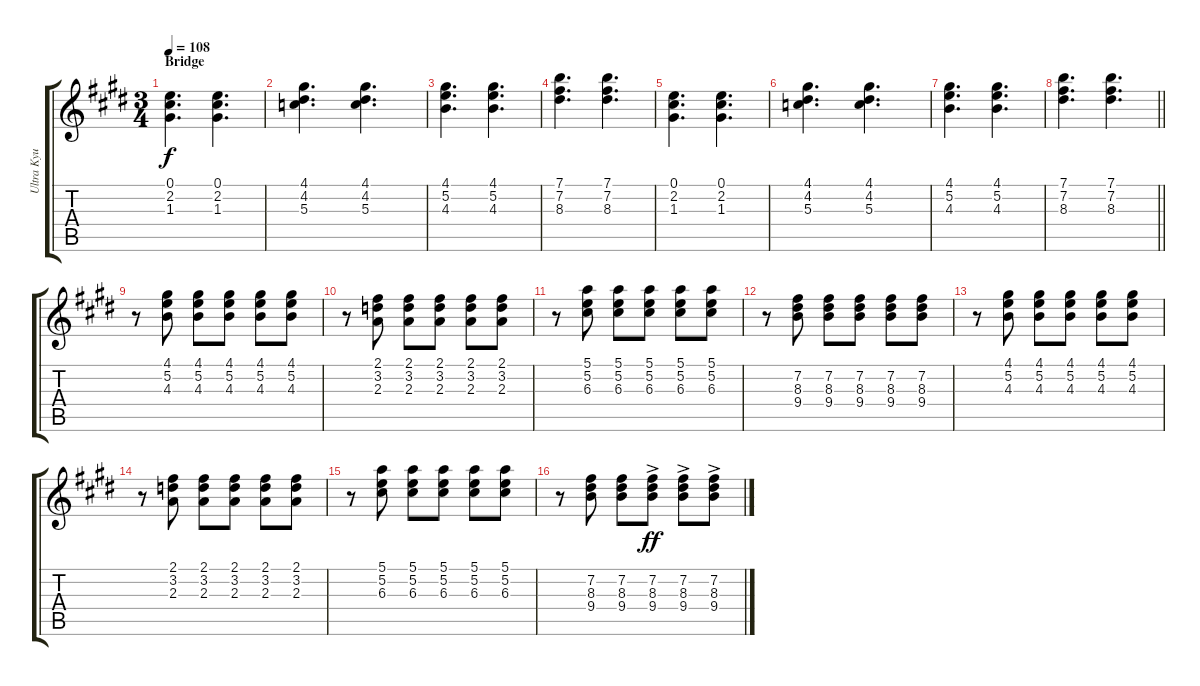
\track ("Ultra Kyu" "Ultra Kyu") {instrument electricguitarclean}
\staff {score tabs}
\tuning (E4 B3 G3 D3 A2 E2) {hide}
\ts (3 4)
\section ("" "Bridge")
\tempo 108
\clef g2
\ks e
(0.1 2.2 1.3).4{d dy f} (0.1 2.2 1.3).4{d} |
(4.1 4.2 5.3).4{d} (4.1 4.2 5.3).4{d} |
(4.1 5.2 4.3).4{d} (4.1 5.2 4.3).4{d} |
(7.1 7.2 8.3).4{d} (7.1 7.2 8.3).4{d} |
(0.1 2.2 1.3).4{d} (0.1 2.2 1.3).4{d} |
(4.1 4.2 5.3).4{d} (4.1 4.2 5.3).4{d} |
(4.1 5.2 4.3).4{d} (4.1 5.2 4.3).4{d} |
\barLineRight lightlight
(7.1 7.2 8.3).4{d} (7.1 7.2 8.3).4{d} |
r.8 (4.1 5.2 4.3).8 (4.1 5.2 4.3).8 (4.1 5.2 4.3).8 (4.1 5.2 4.3).8 (4.1 5.2 4.3).8 |
r.8 (2.1 3.2 2.3).8 (2.1 3.2 2.3).8 (2.1 3.2 2.3).8 (2.1 3.2 2.3).8 (2.1 3.2 2.3).8 |
r.8 (5.1 5.2 6.3).8 (5.1 5.2 6.3).8 (5.1 5.2 6.3).8 (5.1 5.2 6.3).8 (5.1 5.2 6.3).8 |
r.8 (7.2 8.3 9.4).8 (7.2 8.3 9.4).8 (7.2 8.3 9.4).8 (7.2 8.3 9.4).8 (7.2 8.3 9.4).8 |
r.8 (4.1 5.2 4.3).8 (4.1 5.2 4.3).8 (4.1 5.2 4.3).8 (4.1 5.2 4.3).8 (4.1 5.2 4.3).8 |
r.8 (2.1 3.2 2.3).8 (2.1 3.2 2.3).8 (2.1 3.2 2.3).8 (2.1 3.2 2.3).8 (2.1 3.2 2.3).8 |
r.8 (5.1 5.2 6.3).8 (5.1 5.2 6.3).8 (5.1 5.2 6.3).8 (5.1 5.2 6.3).8 (5.1 5.2 6.3).8 |
r.8 (7.2 8.3 9.4).8 (7.2 8.3 9.4).8 (7.2{ac} 8.3{ac} 9.4{ac}).8{dy ff} (7.2{ac} 8.3{ac} 9.4{ac}).8 (7.2{ac} 8.3{ac} 9.4{ac}).8
